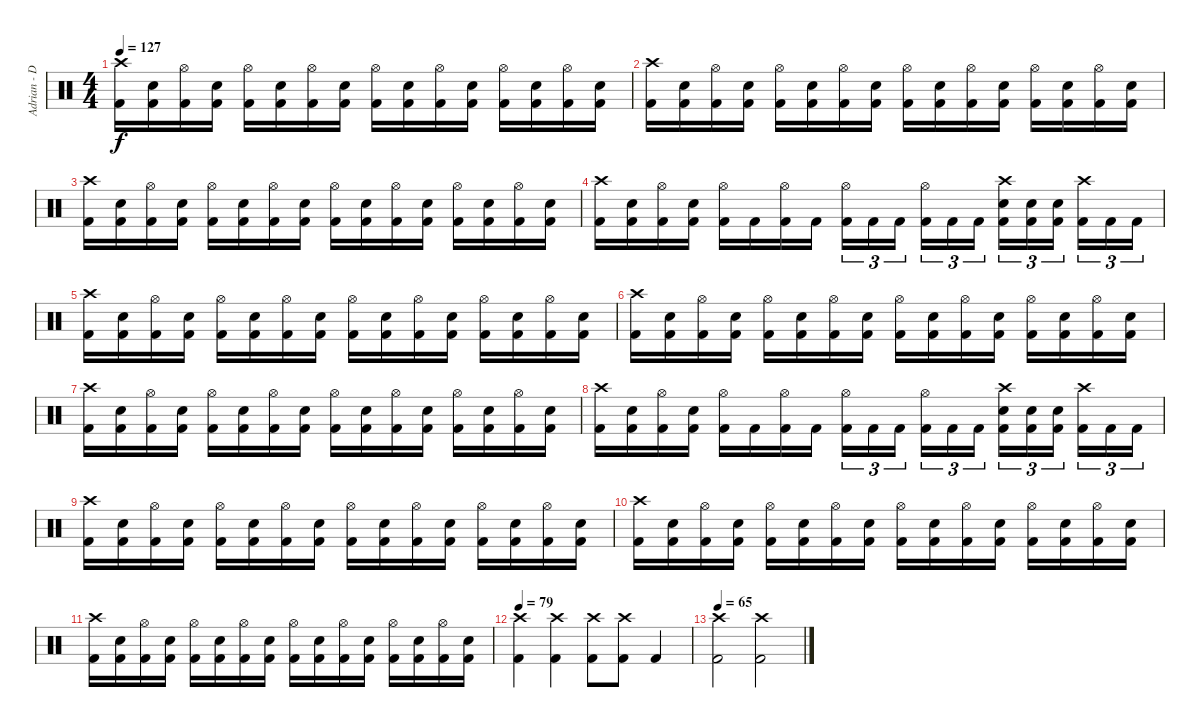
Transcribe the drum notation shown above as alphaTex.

\track ("Adrian - Drums" "Adrian - D") {instrument percussion}
\staff {score}
\articulation defaults
\ts (4 4)
\tempo 127
\clef neutral
\ks c
("Crash high (hit)" "Kick (hit) 2").16{dy f} ("Electric Snare (hit)" "Kick (hit) 2").16 ("Hi-Hat (open)" "Kick (hit) 2").16 ("Electric Snare (hit)" "Kick (hit) 2").16 ("Hi-Hat (open)" "Kick (hit) 2").16 ("Electric Snare (hit)" "Kick (hit) 2").16 ("Hi-Hat (open)" "Kick (hit) 2").16 ("Electric Snare (hit)" "Kick (hit) 2").16 ("Hi-Hat (open)" "Kick (hit) 2").16 ("Electric Snare (hit)" "Kick (hit) 2").16 ("Hi-Hat (open)" "Kick (hit) 2").16 ("Electric Snare (hit)" "Kick (hit) 2").16 ("Hi-Hat (open)" "Kick (hit) 2").16 ("Electric Snare (hit)" "Kick (hit) 2").16 ("Hi-Hat (open)" "Kick (hit) 2").16 ("Electric Snare (hit)" "Kick (hit) 2").16 |
("Crash high (hit)" "Kick (hit) 2").16 ("Electric Snare (hit)" "Kick (hit) 2").16 ("Hi-Hat (open)" "Kick (hit) 2").16 ("Electric Snare (hit)" "Kick (hit) 2").16 ("Hi-Hat (open)" "Kick (hit) 2").16 ("Electric Snare (hit)" "Kick (hit) 2").16 ("Hi-Hat (open)" "Kick (hit) 2").16 ("Electric Snare (hit)" "Kick (hit) 2").16 ("Hi-Hat (open)" "Kick (hit) 2").16 ("Electric Snare (hit)" "Kick (hit) 2").16 ("Hi-Hat (open)" "Kick (hit) 2").16 ("Electric Snare (hit)" "Kick (hit) 2").16 ("Hi-Hat (open)" "Kick (hit) 2").16 ("Electric Snare (hit)" "Kick (hit) 2").16 ("Hi-Hat (open)" "Kick (hit) 2").16 ("Electric Snare (hit)" "Kick (hit) 2").16 |
("Crash high (hit)" "Kick (hit) 2").16 ("Electric Snare (hit)" "Kick (hit) 2").16 ("Hi-Hat (open)" "Kick (hit) 2").16 ("Electric Snare (hit)" "Kick (hit) 2").16 ("Hi-Hat (open)" "Kick (hit) 2").16 ("Electric Snare (hit)" "Kick (hit) 2").16 ("Hi-Hat (open)" "Kick (hit) 2").16 ("Electric Snare (hit)" "Kick (hit) 2").16 ("Hi-Hat (open)" "Kick (hit) 2").16 ("Electric Snare (hit)" "Kick (hit) 2").16 ("Hi-Hat (open)" "Kick (hit) 2").16 ("Electric Snare (hit)" "Kick (hit) 2").16 ("Hi-Hat (open)" "Kick (hit) 2").16 ("Electric Snare (hit)" "Kick (hit) 2").16 ("Hi-Hat (open)" "Kick (hit) 2").16 ("Electric Snare (hit)" "Kick (hit) 2").16 |
("Crash high (hit)" "Kick (hit) 2").16 ("Electric Snare (hit)" "Kick (hit) 2").16 ("Hi-Hat (open)" "Kick (hit) 2").16 ("Electric Snare (hit)" "Kick (hit) 2").16 ("Hi-Hat (open)" "Kick (hit) 2").16 "Kick (hit) 2".16 ("Hi-Hat (open)" "Kick (hit) 2").16 "Kick (hit) 2".16 ("Hi-Hat (open)" "Kick (hit) 2").16{tu (3 2)} "Kick (hit) 2".16{tu (3 2)} "Kick (hit) 2".16{tu (3 2)} ("Hi-Hat (open)" "Kick (hit) 2").16{tu (3 2)} "Kick (hit) 2".16{tu (3 2)} "Kick (hit) 2".16{tu (3 2)} ("Crash high (hit)" "Electric Snare (hit)" "Kick (hit) 2").16{tu (3 2)} ("Electric Snare (hit)" "Kick (hit) 2").16{tu (3 2)} ("Electric Snare (hit)" "Kick (hit) 2").16{tu (3 2)} ("Crash high (hit)" "Kick (hit) 2").16{tu (3 2)} "Kick (hit) 2".16{tu (3 2)} "Kick (hit) 2".16{tu (3 2)} |
("Crash high (hit)" "Kick (hit) 2").16 ("Electric Snare (hit)" "Kick (hit) 2").16 ("Hi-Hat (open)" "Kick (hit) 2").16 ("Electric Snare (hit)" "Kick (hit) 2").16 ("Hi-Hat (open)" "Kick (hit) 2").16 ("Electric Snare (hit)" "Kick (hit) 2").16 ("Hi-Hat (open)" "Kick (hit) 2").16 ("Electric Snare (hit)" "Kick (hit) 2").16 ("Hi-Hat (open)" "Kick (hit) 2").16 ("Electric Snare (hit)" "Kick (hit) 2").16 ("Hi-Hat (open)" "Kick (hit) 2").16 ("Electric Snare (hit)" "Kick (hit) 2").16 ("Hi-Hat (open)" "Kick (hit) 2").16 ("Electric Snare (hit)" "Kick (hit) 2").16 ("Hi-Hat (open)" "Kick (hit) 2").16 ("Electric Snare (hit)" "Kick (hit) 2").16 |
("Crash high (hit)" "Kick (hit) 2").16 ("Electric Snare (hit)" "Kick (hit) 2").16 ("Hi-Hat (open)" "Kick (hit) 2").16 ("Electric Snare (hit)" "Kick (hit) 2").16 ("Hi-Hat (open)" "Kick (hit) 2").16 ("Electric Snare (hit)" "Kick (hit) 2").16 ("Hi-Hat (open)" "Kick (hit) 2").16 ("Electric Snare (hit)" "Kick (hit) 2").16 ("Hi-Hat (open)" "Kick (hit) 2").16 ("Electric Snare (hit)" "Kick (hit) 2").16 ("Hi-Hat (open)" "Kick (hit) 2").16 ("Electric Snare (hit)" "Kick (hit) 2").16 ("Hi-Hat (open)" "Kick (hit) 2").16 ("Electric Snare (hit)" "Kick (hit) 2").16 ("Hi-Hat (open)" "Kick (hit) 2").16 ("Electric Snare (hit)" "Kick (hit) 2").16 |
("Crash high (hit)" "Kick (hit) 2").16 ("Electric Snare (hit)" "Kick (hit) 2").16 ("Hi-Hat (open)" "Kick (hit) 2").16 ("Electric Snare (hit)" "Kick (hit) 2").16 ("Hi-Hat (open)" "Kick (hit) 2").16 ("Electric Snare (hit)" "Kick (hit) 2").16 ("Hi-Hat (open)" "Kick (hit) 2").16 ("Electric Snare (hit)" "Kick (hit) 2").16 ("Hi-Hat (open)" "Kick (hit) 2").16 ("Electric Snare (hit)" "Kick (hit) 2").16 ("Hi-Hat (open)" "Kick (hit) 2").16 ("Electric Snare (hit)" "Kick (hit) 2").16 ("Hi-Hat (open)" "Kick (hit) 2").16 ("Electric Snare (hit)" "Kick (hit) 2").16 ("Hi-Hat (open)" "Kick (hit) 2").16 ("Electric Snare (hit)" "Kick (hit) 2").16 |
("Crash high (hit)" "Kick (hit) 2").16 ("Electric Snare (hit)" "Kick (hit) 2").16 ("Hi-Hat (open)" "Kick (hit) 2").16 ("Electric Snare (hit)" "Kick (hit) 2").16 ("Hi-Hat (open)" "Kick (hit) 2").16 "Kick (hit) 2".16 ("Hi-Hat (open)" "Kick (hit) 2").16 "Kick (hit) 2".16 ("Hi-Hat (open)" "Kick (hit) 2").16{tu (3 2)} "Kick (hit) 2".16{tu (3 2)} "Kick (hit) 2".16{tu (3 2)} ("Hi-Hat (open)" "Kick (hit) 2").16{tu (3 2)} "Kick (hit) 2".16{tu (3 2)} "Kick (hit) 2".16{tu (3 2)} ("Crash high (hit)" "Electric Snare (hit)" "Kick (hit) 2").16{tu (3 2)} ("Electric Snare (hit)" "Kick (hit) 2").16{tu (3 2)} ("Electric Snare (hit)" "Kick (hit) 2").16{tu (3 2)} ("Crash high (hit)" "Kick (hit) 2").16{tu (3 2)} "Kick (hit) 2".16{tu (3 2)} "Kick (hit) 2".16{tu (3 2)} |
("Crash high (hit)" "Kick (hit) 2").16 ("Electric Snare (hit)" "Kick (hit) 2").16 ("Hi-Hat (open)" "Kick (hit) 2").16 ("Electric Snare (hit)" "Kick (hit) 2").16 ("Hi-Hat (open)" "Kick (hit) 2").16 ("Electric Snare (hit)" "Kick (hit) 2").16 ("Hi-Hat (open)" "Kick (hit) 2").16 ("Electric Snare (hit)" "Kick (hit) 2").16 ("Hi-Hat (open)" "Kick (hit) 2").16 ("Electric Snare (hit)" "Kick (hit) 2").16 ("Hi-Hat (open)" "Kick (hit) 2").16 ("Electric Snare (hit)" "Kick (hit) 2").16 ("Hi-Hat (open)" "Kick (hit) 2").16 ("Electric Snare (hit)" "Kick (hit) 2").16 ("Hi-Hat (open)" "Kick (hit) 2").16 ("Electric Snare (hit)" "Kick (hit) 2").16 |
("Crash high (hit)" "Kick (hit) 2").16 ("Electric Snare (hit)" "Kick (hit) 2").16 ("Hi-Hat (open)" "Kick (hit) 2").16 ("Electric Snare (hit)" "Kick (hit) 2").16 ("Hi-Hat (open)" "Kick (hit) 2").16 ("Electric Snare (hit)" "Kick (hit) 2").16 ("Hi-Hat (open)" "Kick (hit) 2").16 ("Electric Snare (hit)" "Kick (hit) 2").16 ("Hi-Hat (open)" "Kick (hit) 2").16 ("Electric Snare (hit)" "Kick (hit) 2").16 ("Hi-Hat (open)" "Kick (hit) 2").16 ("Electric Snare (hit)" "Kick (hit) 2").16 ("Hi-Hat (open)" "Kick (hit) 2").16 ("Electric Snare (hit)" "Kick (hit) 2").16 ("Hi-Hat (open)" "Kick (hit) 2").16 ("Electric Snare (hit)" "Kick (hit) 2").16 |
("Crash high (hit)" "Kick (hit) 2").16 ("Electric Snare (hit)" "Kick (hit) 2").16 ("Hi-Hat (open)" "Kick (hit) 2").16 ("Electric Snare (hit)" "Kick (hit) 2").16 ("Hi-Hat (open)" "Kick (hit) 2").16 ("Electric Snare (hit)" "Kick (hit) 2").16 ("Hi-Hat (open)" "Kick (hit) 2").16 ("Electric Snare (hit)" "Kick (hit) 2").16 ("Hi-Hat (open)" "Kick (hit) 2").16 ("Electric Snare (hit)" "Kick (hit) 2").16 ("Hi-Hat (open)" "Kick (hit) 2").16 ("Electric Snare (hit)" "Kick (hit) 2").16 ("Hi-Hat (open)" "Kick (hit) 2").16 ("Electric Snare (hit)" "Kick (hit) 2").16 ("Hi-Hat (open)" "Kick (hit) 2").16 ("Electric Snare (hit)" "Kick (hit) 2").16 |
\tempo 79
("Crash high (hit)" "Kick (hit) 2").4 ("Crash high (hit)" "Kick (hit) 2").4 ("Crash high (hit)" "Kick (hit) 2").8 ("Crash high (hit)" "Kick (hit) 2").8 "Kick (hit) 2".4 |
\tempo 65
("Crash high (hit)" "Kick (hit) 2").2 ("Crash high (hit)" "Kick (hit) 2").2
